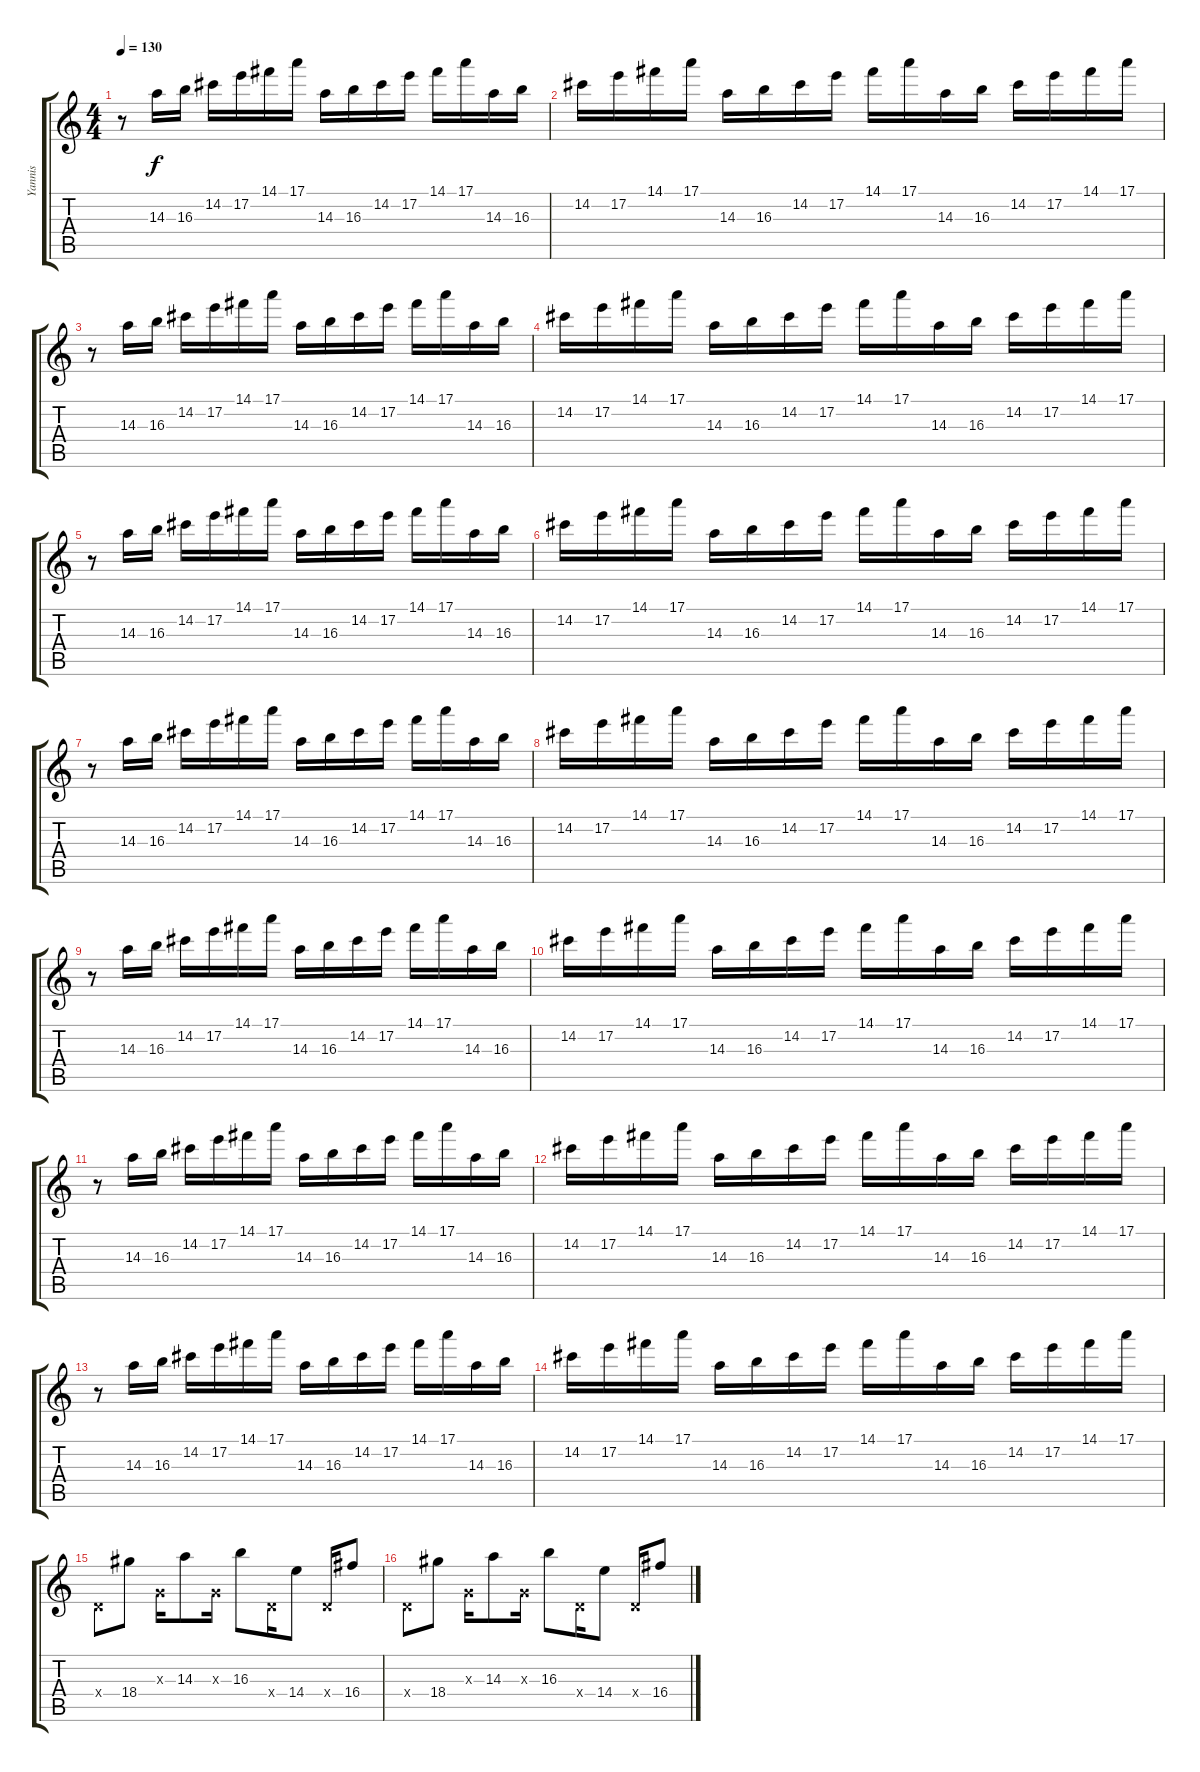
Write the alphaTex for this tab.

\track ("Yannis" "Yannis") {instrument electricguitarclean}
\staff {score tabs}
\tuning (E4 B3 G3 D3 A2 E2) {hide}
\ts (4 4)
\tempo 130
\clef g2
\ks c
r.8{dy f} 14.3.16 16.3.16 14.2.16 17.2.16 14.1.16 17.1.16 14.3.16 16.3.16 14.2.16 17.2.16 14.1.16 17.1.16 14.3.16 16.3.16 |
14.2.16 17.2.16 14.1.16 17.1.16 14.3.16 16.3.16 14.2.16 17.2.16 14.1.16 17.1.16 14.3.16 16.3.16 14.2.16 17.2.16 14.1.16 17.1.16 |
r.8 14.3.16 16.3.16 14.2.16 17.2.16 14.1.16 17.1.16 14.3.16 16.3.16 14.2.16 17.2.16 14.1.16 17.1.16 14.3.16 16.3.16 |
14.2.16 17.2.16 14.1.16 17.1.16 14.3.16 16.3.16 14.2.16 17.2.16 14.1.16 17.1.16 14.3.16 16.3.16 14.2.16 17.2.16 14.1.16 17.1.16 |
r.8 14.3.16 16.3.16 14.2.16 17.2.16 14.1.16 17.1.16 14.3.16 16.3.16 14.2.16 17.2.16 14.1.16 17.1.16 14.3.16 16.3.16 |
14.2.16 17.2.16 14.1.16 17.1.16 14.3.16 16.3.16 14.2.16 17.2.16 14.1.16 17.1.16 14.3.16 16.3.16 14.2.16 17.2.16 14.1.16 17.1.16 |
r.8 14.3.16 16.3.16 14.2.16 17.2.16 14.1.16 17.1.16 14.3.16 16.3.16 14.2.16 17.2.16 14.1.16 17.1.16 14.3.16 16.3.16 |
14.2.16 17.2.16 14.1.16 17.1.16 14.3.16 16.3.16 14.2.16 17.2.16 14.1.16 17.1.16 14.3.16 16.3.16 14.2.16 17.2.16 14.1.16 17.1.16 |
r.8 14.3.16 16.3.16 14.2.16 17.2.16 14.1.16 17.1.16 14.3.16 16.3.16 14.2.16 17.2.16 14.1.16 17.1.16 14.3.16 16.3.16 |
14.2.16 17.2.16 14.1.16 17.1.16 14.3.16 16.3.16 14.2.16 17.2.16 14.1.16 17.1.16 14.3.16 16.3.16 14.2.16 17.2.16 14.1.16 17.1.16 |
r.8 14.3.16 16.3.16 14.2.16 17.2.16 14.1.16 17.1.16 14.3.16 16.3.16 14.2.16 17.2.16 14.1.16 17.1.16 14.3.16 16.3.16 |
14.2.16 17.2.16 14.1.16 17.1.16 14.3.16 16.3.16 14.2.16 17.2.16 14.1.16 17.1.16 14.3.16 16.3.16 14.2.16 17.2.16 14.1.16 17.1.16 |
r.8 14.3.16 16.3.16 14.2.16 17.2.16 14.1.16 17.1.16 14.3.16 16.3.16 14.2.16 17.2.16 14.1.16 17.1.16 14.3.16 16.3.16 |
14.2.16 17.2.16 14.1.16 17.1.16 14.3.16 16.3.16 14.2.16 17.2.16 14.1.16 17.1.16 14.3.16 16.3.16 14.2.16 17.2.16 14.1.16 17.1.16 |
0.4{x}.8 18.4.8 0.3{x}.16 14.3.8 0.3{x}.16 16.3.8 0.4{x}.16 14.4.8 0.4{x}.16 16.4.8 |
0.4{x}.8 18.4.8 0.3{x}.16 14.3.8 0.3{x}.16 16.3.8 0.4{x}.16 14.4.8 0.4{x}.16 16.4.8
